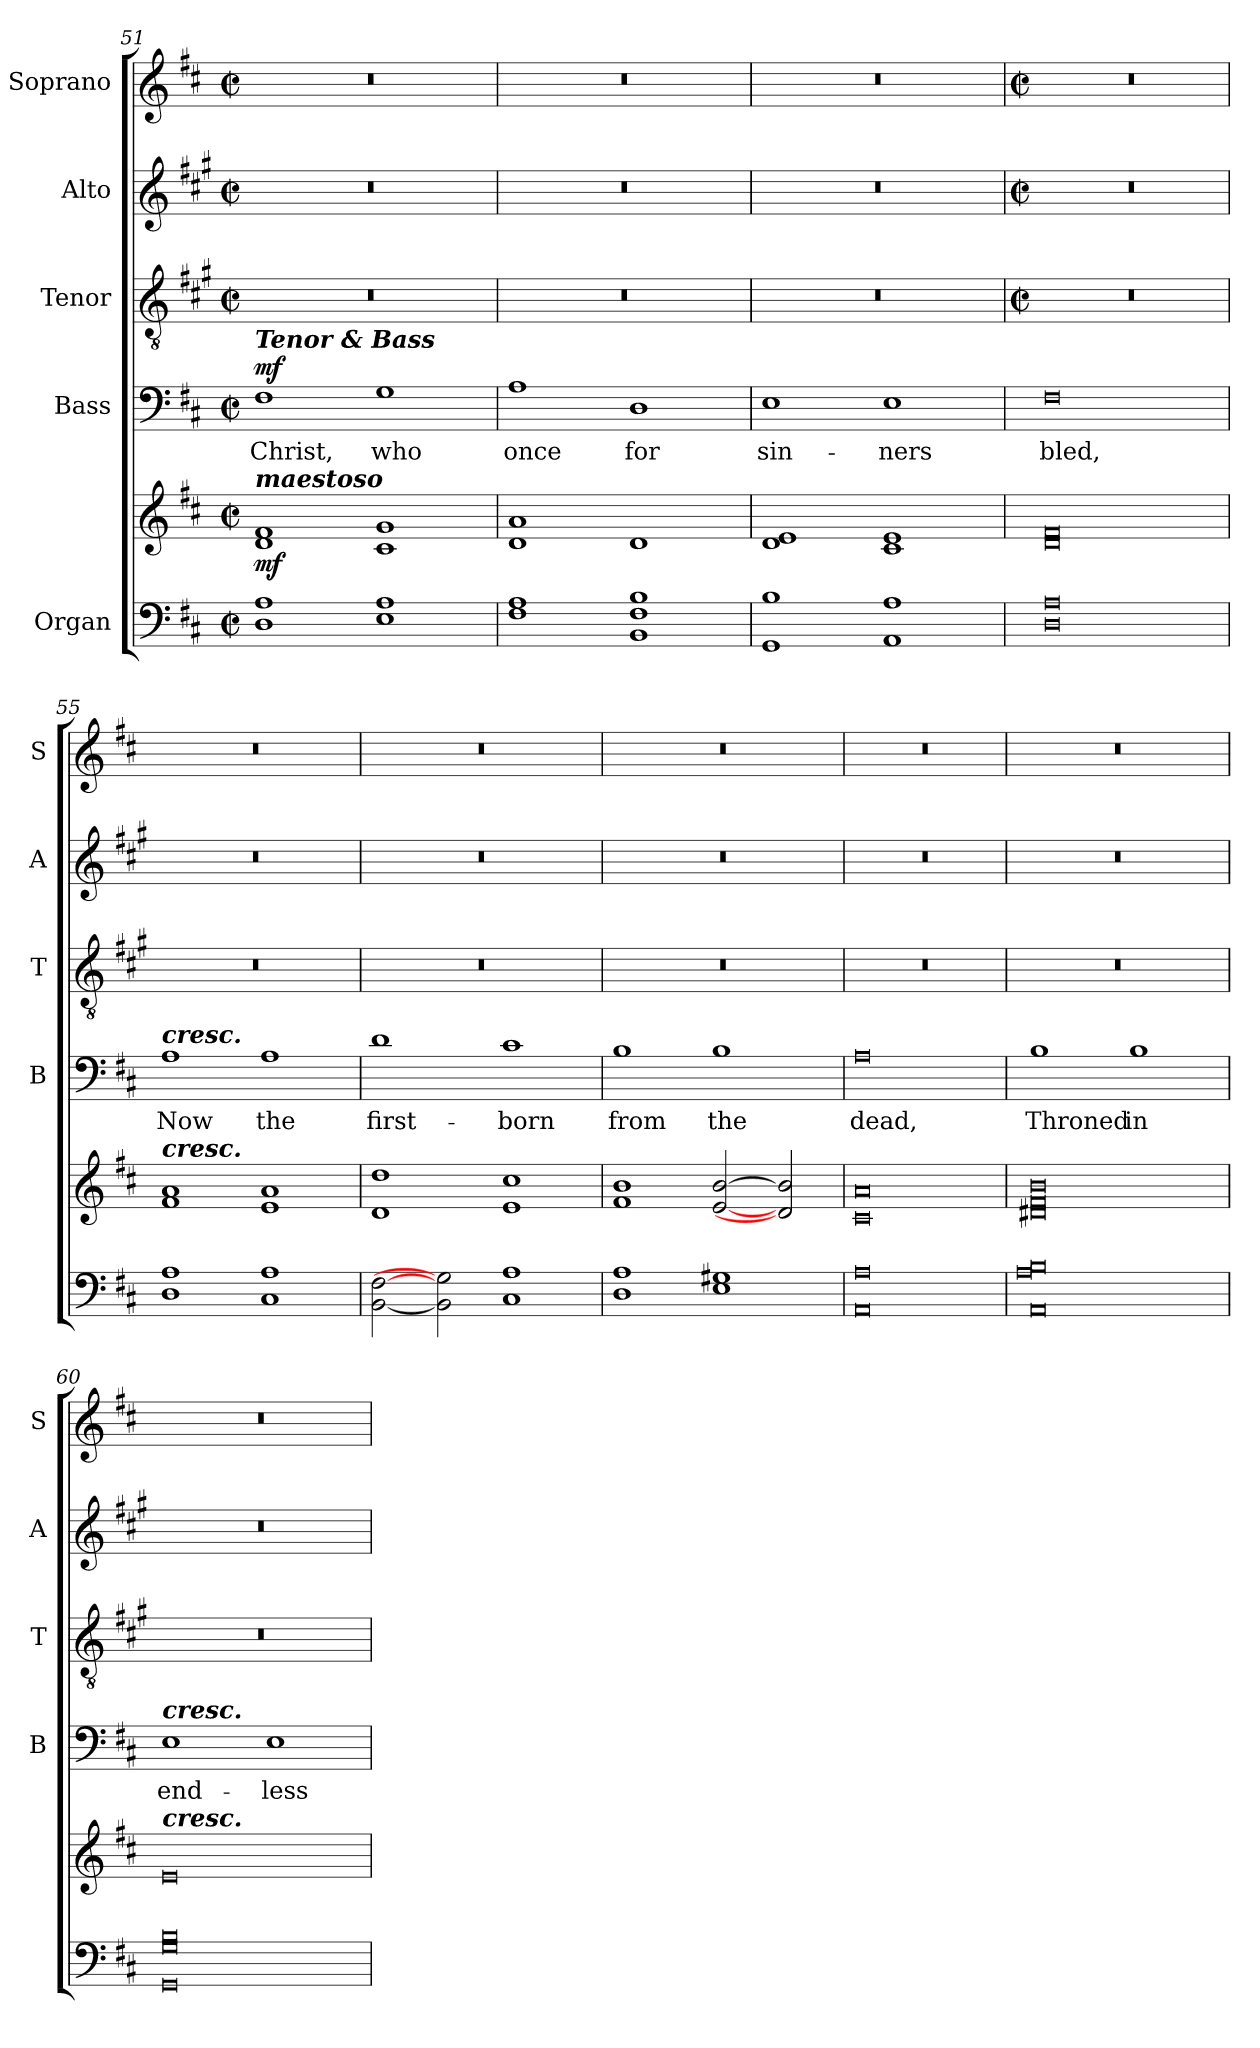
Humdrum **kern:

**kern	**kern	**dynam	**kern	**text	**dynam	**kern	**kern	**kern
*part5	*part5	*part5	*part4	*part4	*part4	*part3	*part2	*part1
*staff6	*staff5	*staff5/6	*staff4	*staff4	*staff4	*staff3	*staff2	*staff1
*I"Organ	*	*	*I"Bass	*	*	*I"Tenor	*I"Alto	*I"Soprano
*	*	*	*I'B	*	*	*I'T	*I'A	*I'S
*clefF4	*clefG2	*	*clefF4	*	*	*clefGv2	*clefG2	*clefG2
*k[f#c#]	*k[f#c#]	*	*k[f#c#]	*	*	*k[f#c#g#]	*k[f#c#g#]	*k[f#c#]
*D:	*D:	*	*D:	*	*	*A:	*A:	*D:
*M4/2	*M4/2	*	*M4/2	*	*	*M4/2	*M4/2	*M4/2
*met(c|)	*met(c|)	*	*met(c|)	*	*	*met(c|)	*met(c|)	*met(c|)
*MM168	*MM168	*	*MM168	*	*	*MM168	*MM168	*MM168
=51	=51	=51	=51	=51	=51	=51	=51	=51
*	*^	*	*	*	*	*	*	*
!	!	!	!	!LO:TX:a:Bi:t=Tenor & Bass	!	!	!	!	!
!	!LO:TX:a:Bi:t=maestoso	!	!	!	!	!	!	!	!
!	!	!	!LO:DY:b	!	!LO:LY:b	!LO:DY:b	!	!	!
1D\ 1A\	1d/ 1f#/	0ryy	mf	1F#	Christ,	mf	0r	0r	0r
!	!	!	!	!	!LO:LY:b	!	!	!	!
1E\ 1A\	1c#/ 1g/	.	.	1G	who	.	.	.	.
=52	=52	=52	=52	=52	=52	=52	=52	=52	=52
!	!	!	!	!	!LO:LY:b	!	!	!	!
1F#\ 1A\	1d/ 1a/	0ryy	.	1A	once	.	0r	0r	0r
!	!	!	!	!	!LO:LY:b	!	!	!	!
1BB\ 1F#\ 1B\	1d/	.	.	1D	for	.	.	.	.
=53	=53	=53	=53	=53	=53	=53	=53	=53	=53
!	!	!	!	!	!LO:LY:b	!	!	!	!
1GG\ 1B\	1d/ 1e/	0ryy	.	1E	sin-	.	0r	0r	0r
!	!	!	!	!	!LO:LY:b	!	!	!	!
1AA\ 1A\	1c#/ 1e/	.	.	1E	-ners	.	.	.	.
*	*v	*v	*	*	*	*	*	*	*
!!LO:LB:g=z
=54	=54	=54	=54	=54	=54	=54	=54	=54
*	*	*	*	*	*	*M4/2	*M4/2	*M4/2
*	*	*	*	*	*	*met(c|)	*met(c|)	*met(c|)
!	!	!	!	!LO:LY:b	!	!	!	!
0D 0A	0d 0f#	.	0F#	bled,	.	0r	0r	0r
=55	=55	=55	=55	=55	=55	=55	=55	=55
!	!	!	!LO:TX:a:Bi:t=cresc.	!	!	!	!	!
!	!LO:TX:a:Bi:t=cresc.	!	!	!	!	!	!	!
!	!	!	!	!LO:LY:b	!	!	!	!
1D 1A	1f# 1a	.	1A	Now	.	0r	0r	0r
!	!	!	!	!LO:LY:b	!	!	!	!
1C# 1A	1e 1a	.	1A	the	.	.	.	.
=56	=56	=56	=56	=56	=56	=56	=56	=56
!	!	!	!	!LO:LY:b	!	!	!	!
[2BB [2F#	1d 1dd	.	1d	first-	.	0r	0r	0r
2BB] 2G#]	.	.	.	.	.	.	.	.
!	!	!	!	!LO:LY:b	!	!	!	!
1C# 1A	1e 1cc#	.	1c#	-born	.	.	.	.
=57	=57	=57	=57	=57	=57	=57	=57	=57
!	!	!	!	!LO:LY:b	!	!	!	!
1D 1A	1f# 1b	.	1B	from	.	0r	0r	0r
!	!	!	!	!LO:LY:b	!	!	!	!
1E 1G#X	[2e [2b	.	1B	the	.	.	.	.
.	2d] 2b]	.	.	.	.	.	.	.
=58	=58	=58	=58	=58	=58	=58	=58	=58
!	!	!	!	!LO:LY:b	!	!	!	!
0AA 0A	0c# 0a	.	0A	dead,	.	0r	0r	0r
=59	=59	=59	=59	=59	=59	=59	=59	=59
!	!	!	!	!LO:LY:b	!	!	!	!
0AA 0A 0B	0d#X 0f# 0b	.	1B	Throned	.	0r	0r	0r
!	!	!	!	!LO:LY:b	!	!	!	!
.	.	.	1B	in	.	.	.	.
=60	=60	=60	=60	=60	=60	=60	=60	=60
!	!	!	!LO:TX:a:Bi:t=cresc.	!	!	!	!	!
!	!LO:TX:a:Bi:t=cresc.	!	!	!	!	!	!	!
!	!	!	!	!LO:LY:b	!	!	!	!
0GG 0G 0B	0e	.	1E	end-	.	0r	0r	0r
!	!	!	!	!LO:LY:b	!	!	!	!
.	.	.	1E	-less	.	.	.	.
=	=	=	=	=	=	=	=	=
*-	*-	*-	*-	*-	*-	*-	*-	*-
